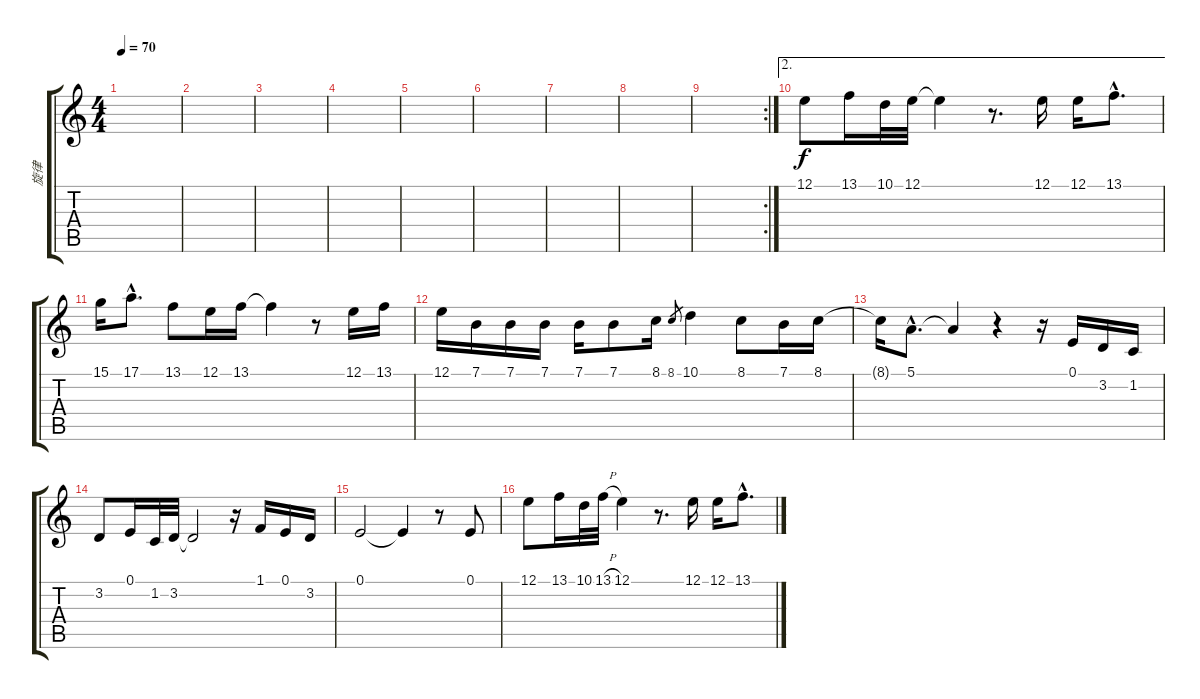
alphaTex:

\track ("旋律" "旋律") {instrument synthbrass1}
\staff {score tabs}
\tuning (E4 B3 G3 D3 A2 E2) {hide}
\ts (4 4)
\tempo 70
\clef g2
\ks c
|
|
|
|
|
|
|
|
\rc 2
|
\ae 2
12.1.8 13.1.16 10.1.32 12.1.32 12.1{t}.4 r.8{d} 12.1.16 12.1.16 13.1{hac}.8{d} |
15.1.16 17.1{hac}.8{d} 13.1.8 12.1.16 13.1.16 13.1{t}.4 r.8 12.1.16 13.1.16 |
12.1.16 7.1.16 7.1.16 7.1.16 7.1.16 7.1.8 8.1.16 8.1.8{gr} 10.1.4 8.1.8 7.1.16 8.1.16 |
8.1{t}.16 5.1{hac}.8{d} 5.1{t}.4 r.4 r.16 0.1.16 3.2.16 1.2.16 |
3.2.8 0.1.16 1.2.32 3.2.32 3.2{t}.2 r.16 1.1.16 0.1.16 3.2.16 |
0.1.2 0.1{t}.4 r.8 0.1.8 |
12.1.8 13.1.16 10.1.32 13.1{h}.32 12.1.4 r.8{d} 12.1.16 12.1.16 13.1{hac}.8{d}
